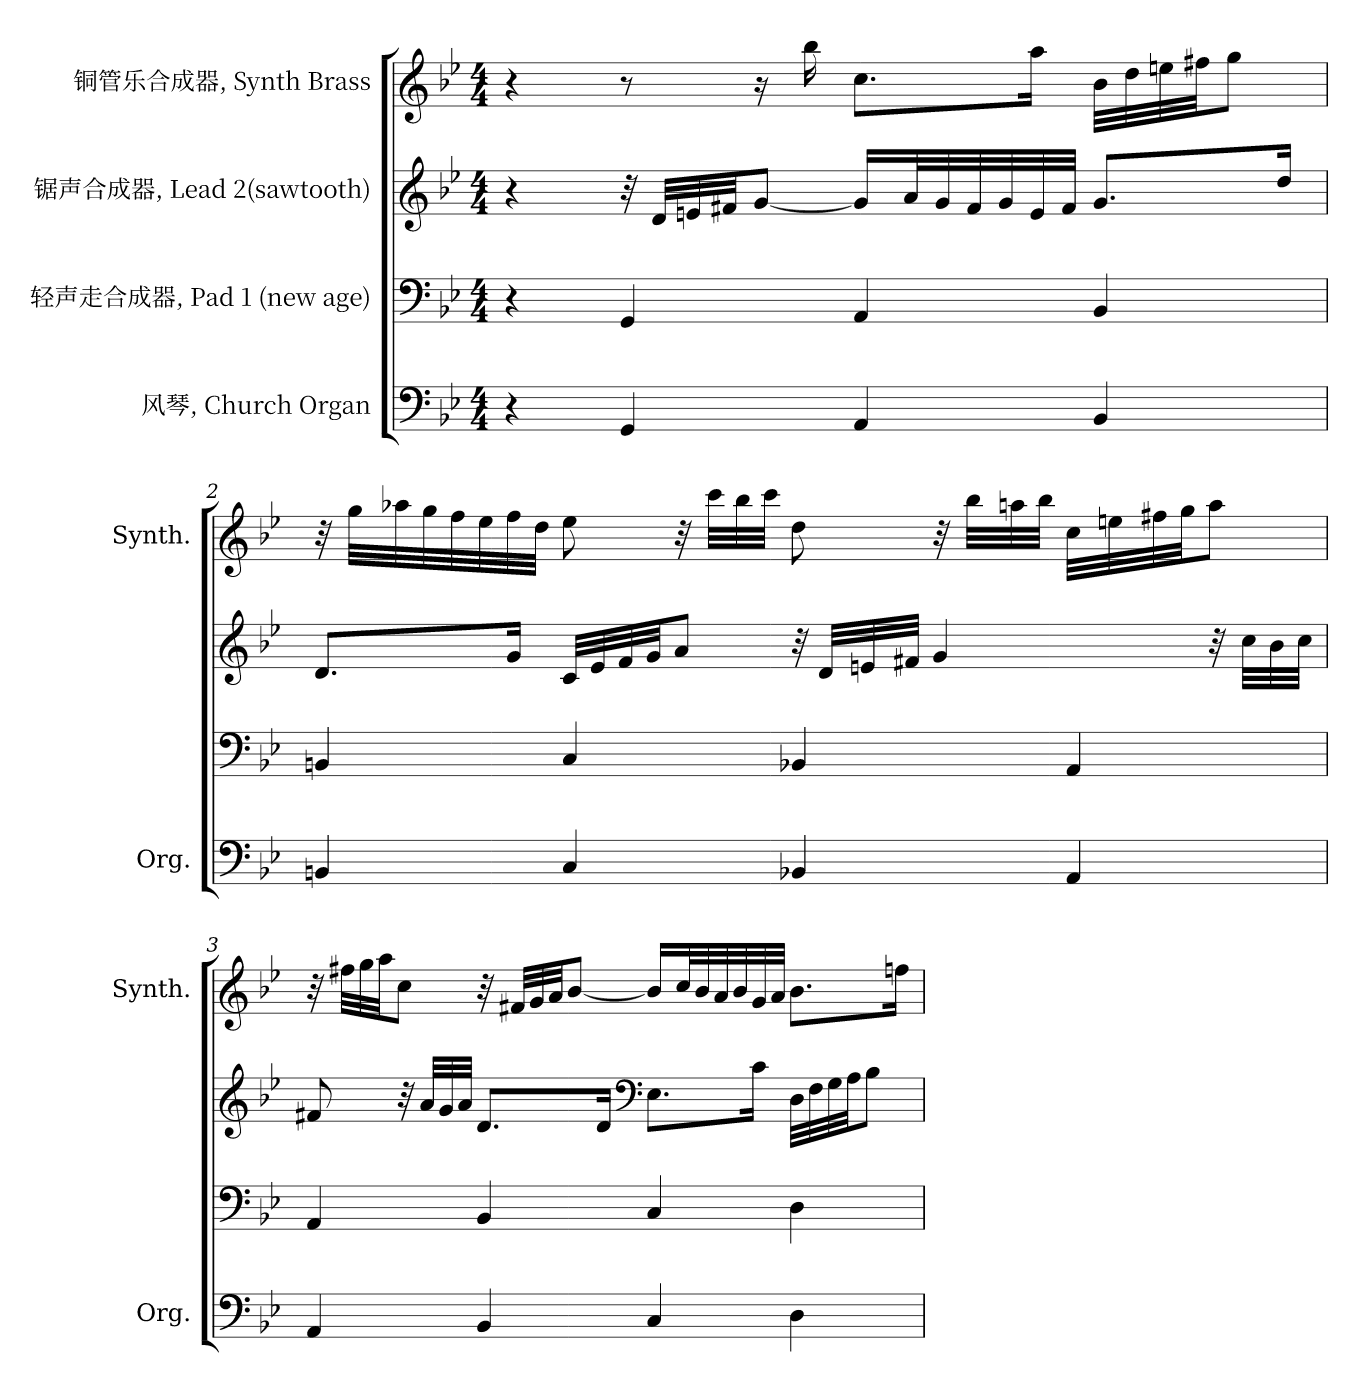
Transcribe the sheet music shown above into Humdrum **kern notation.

**kern	**kern	**kern	**kern
*part4	*part3	*part2	*part1
*staff4	*staff3	*staff2	*staff1
*I"风琴, Church Organ	*I"轻声走合成器, Pad 1 (new age)	*I"锯声合成器, Lead 2(sawtooth)	*I"铜管乐合成器, Synth Brass
*I'Org.	*	*	*I'Synth.
*clefF4	*clefF4	*clefG2	*clefG2
*k[b-e-]	*k[b-e-]	*k[b-e-]	*k[b-e-]
*M4/4	*M4/4	*M4/4	*M4/4
*MM50	*MM50	*MM50	*MM50
=1	=1	=1	=1
4r	4r	4r	4r
4GG/	4GG/	32r	8r
.	.	32d/LLL	.
.	.	32en/	.
.	.	32f#X/JJ	.
.	.	[8g/J	16r
.	.	.	16bb-\
4AA/	4AA/	16g/LL]	8.cc\L
.	.	32a/L	.
.	.	32g/	.
.	.	32f#/	.
.	.	32g/	.
.	.	32e/	16aa\Jk
.	.	32f#/JJJ	.
4BB-/	4BB-/	8.g/L	32b-\LLL
.	.	.	32dd\
.	.	.	32een\
.	.	.	32ff#X\JJ
.	.	.	8gg\J
.	.	16dd/Jk	.
!!LO:LB:g=z
=2	=2	=2	=2
4BBn/	4BBn/	8.d/L	32r
.	.	.	32gg\LLL
.	.	.	32aa-X\
.	.	.	32gg\
.	.	.	32ff\
.	.	.	32ee-\
.	.	16g/Jk	32ff\
.	.	.	32dd\JJJ
4C/	4C/	32c/LLL	8ee-\
.	.	32e-/	.
.	.	32f/	.
.	.	32g/JJ	.
.	.	8a/J	32r
.	.	.	32ccc\LLL
.	.	.	32bb-\
.	.	.	32ccc\JJJ
4BB-X/	4BB-X/	32r	8dd\
.	.	32d/LLL	.
.	.	32en/	.
.	.	32f#X/JJJ	.
.	.	4g/	32r
.	.	.	32bb-\LLL
.	.	.	32aan\
.	.	.	32bb-\JJJ
4AA/	4AA/	.	32cc\LLL
.	.	.	32een\
.	.	.	32ff#X\
.	.	.	32gg\JJ
.	.	32r	8aa\J
.	.	32cc\LLL	.
.	.	32b-\	.
.	.	32cc\JJJ	.
!!LO:LB:g=z
=3	=3	=3	=3
4AA/	4AA/	8f#X/	32r
.	.	.	32ff#X\LLL
.	.	.	32gg\
.	.	.	32aa\JJ
.	.	32r	8cc\J
.	.	32a/LLL	.
.	.	32g/	.
.	.	32a/JJJ	.
4BB-/	4BB-/	8.d/L	32r
.	.	.	32f#X/LLL
.	.	.	32g/
.	.	.	32a/JJ
.	.	.	[8b-/J
.	.	16d/Jk	.
*	*	*clefF4	*
4C/	4C/	8.E-\L	16b-/LL]
.	.	.	32cc/L
.	.	.	32b-/
.	.	.	32a/
.	.	.	32b-/
.	.	16c\Jk	32g/
.	.	.	32a/JJJ
4D\	4D\	32D\LLL	8.b-\L
.	.	32F\	.
.	.	32G\	.
.	.	32A\JJ	.
.	.	8B-\J	.
.	.	.	16ffn\Jk
=	=	=	=
*-	*-	*-	*-
